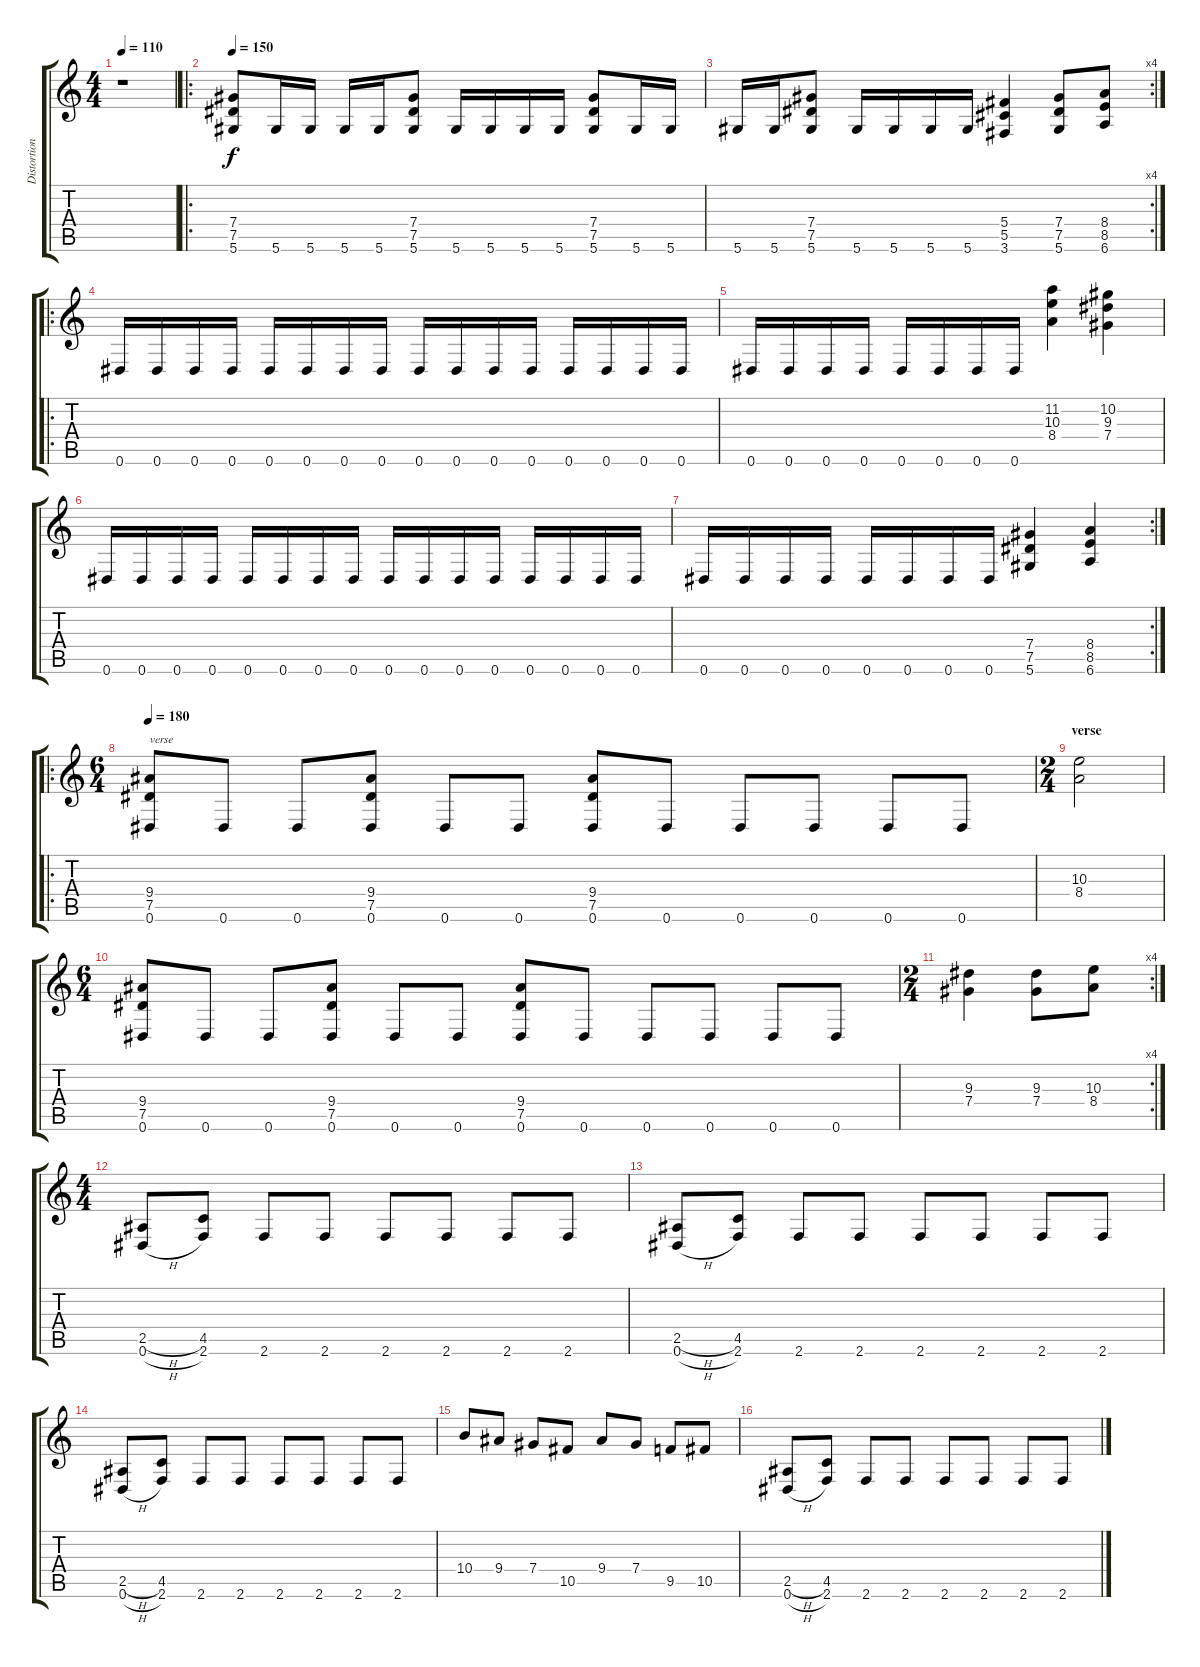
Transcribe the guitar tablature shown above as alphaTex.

\track ("Distortion Guitar 1" "Distortion") {instrument distortionguitar}
\staff {score tabs}
\tuning (Eb4 Bb3 Gb3 Db3 Ab2 Eb2) {hide}
\ts (4 4)
\tempo 110
\clef g2
\ks c
r.1{dy f} |
\ro
\tempo 150
(7.4 7.5 5.6).8 5.6.16 5.6.16 5.6.16 5.6.16 (7.4 7.5 5.6).8 5.6.16 5.6.16 5.6.16 5.6.16 (7.4 7.5 5.6).8 5.6.16 5.6.16 |
\rc 4
5.6.16 5.6.16 (7.4 7.5 5.6).8 5.6.16 5.6.16 5.6.16 5.6.16 (5.4 5.5 3.6).4 (7.4 7.5 5.6).8 (8.4 8.5 6.6).8 |
\ro
0.6.16 0.6.16 0.6.16 0.6.16 0.6.16 0.6.16 0.6.16 0.6.16 0.6.16 0.6.16 0.6.16 0.6.16 0.6.16 0.6.16 0.6.16 0.6.16 |
0.6.16 0.6.16 0.6.16 0.6.16 0.6.16 0.6.16 0.6.16 0.6.16 (11.2 10.3 8.4).4 (10.2 9.3 7.4).4 |
0.6.16 0.6.16 0.6.16 0.6.16 0.6.16 0.6.16 0.6.16 0.6.16 0.6.16 0.6.16 0.6.16 0.6.16 0.6.16 0.6.16 0.6.16 0.6.16 |
\rc 2
0.6.16 0.6.16 0.6.16 0.6.16 0.6.16 0.6.16 0.6.16 0.6.16 (7.4 7.5 5.6).4 (8.4 8.5 6.6).4 |
\ro
\ts (6 4)
\tempo 180
(9.4 7.5 0.6).8{txt "verse"} 0.6.8 0.6.8 (9.4 7.5 0.6).8 0.6.8 0.6.8 (9.4 7.5 0.6).8 0.6.8 0.6.8 0.6.8 0.6.8 0.6.8 |
\ts (2 4)
\section ("" "verse")
(10.3 8.4).2 |
\ts (6 4)
(9.4 7.5 0.6).8 0.6.8 0.6.8 (9.4 7.5 0.6).8 0.6.8 0.6.8 (9.4 7.5 0.6).8 0.6.8 0.6.8 0.6.8 0.6.8 0.6.8 |
\rc 4
\ts (2 4)
(9.3 7.4).4 (9.3 7.4).8 (10.3 8.4).8 |
\ts (4 4)
(2.5{h} 0.6{h}).8 (4.5 2.6).8 2.6.8 2.6.8 2.6.8 2.6.8 2.6.8 2.6.8 |
(2.5{h} 0.6{h}).8 (4.5 2.6).8 2.6.8 2.6.8 2.6.8 2.6.8 2.6.8 2.6.8 |
(2.5{h} 0.6{h}).8 (4.5 2.6).8 2.6.8 2.6.8 2.6.8 2.6.8 2.6.8 2.6.8 |
10.4.8 9.4.8 7.4.8 10.5.8 9.4.8 7.4.8 9.5.8 10.5.8 |
(2.5{h} 0.6{h}).8 (4.5 2.6).8 2.6.8 2.6.8 2.6.8 2.6.8 2.6.8 2.6.8
